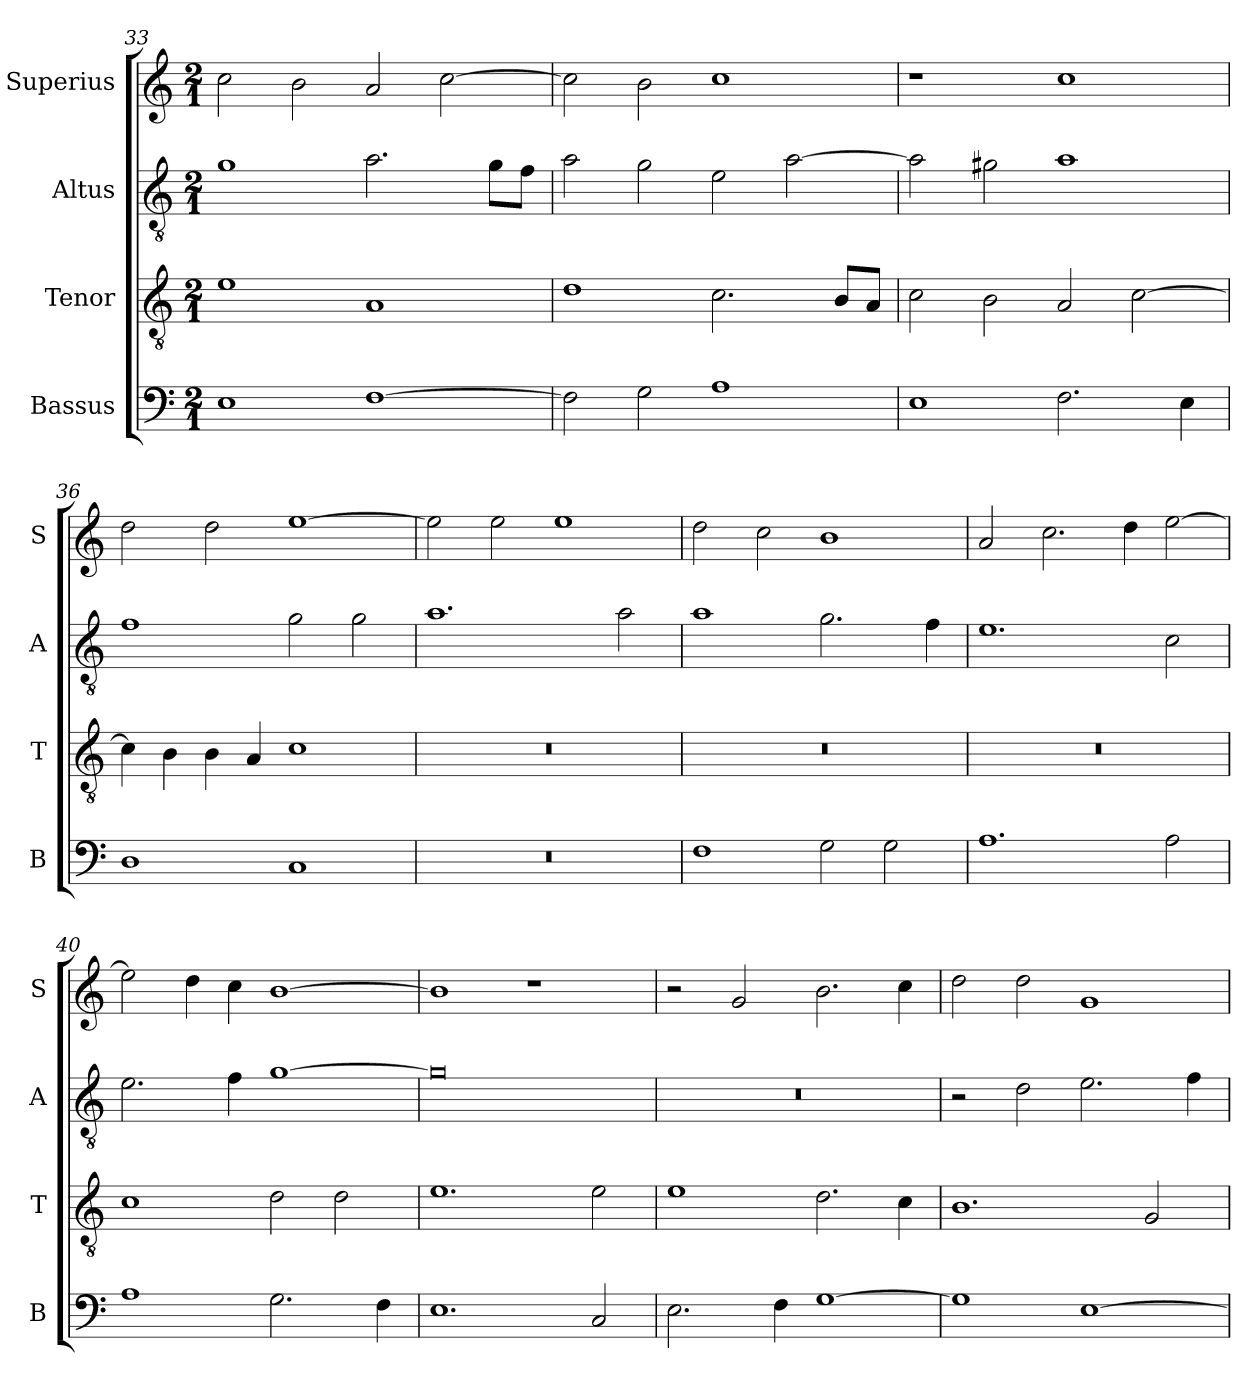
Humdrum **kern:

**kern	**kern	**kern	**kern
*part4	*part3	*part2	*part1
*staff4	*staff3	*staff2	*staff1
*I"Bassus	*I"Tenor	*I"Altus	*I"Superius
*I'B	*I'T	*I'A	*I'S
*clefF4	*clefGv2	*clefGv2	*clefG2
*k[]	*k[]	*k[]	*k[]
*C:	*C:	*C:	*C:
*M2/1	*M2/1	*M2/1	*M2/1
=33	=33	=33	=33
1E	1e	1g	2cc
.	.	.	2b
[1F	1A	2.a	2a
.	.	.	[2cc
.	.	8gL	.
.	.	8fJ	.
=34	=34	=34	=34
2F]	1d	2a	2cc]
2G	.	2g	2b
1A	2.c	2e	1cc
.	.	[2a	.
.	8BL	.	.
.	8AJ	.	.
=35	=35	=35	=35
1E	2c	2a]	1r
.	2B	2g#X	.
2.F	2A	1a	1cc
.	[2c	.	.
4E	.	.	.
=36	=36	=36	=36
1D	4c]	1f	2dd
.	4B	.	.
.	4B	.	2dd
.	4A	.	.
1C	1c	2g	[1ee
.	.	2g	.
=37	=37	=37	=37
0r	0r	1.a	2ee]
.	.	.	2ee
.	.	.	1ee
.	.	2a	.
=38	=38	=38	=38
1F	0r	1a	2dd
.	.	.	2cc
2G	.	2.g	1b
2G	.	.	.
.	.	4f	.
=39	=39	=39	=39
1.A	0r	1.e	2a
.	.	.	2.cc
.	.	.	4dd
2A	.	2c	[2ee
=40	=40	=40	=40
1A	1c	2.e	2ee]
.	.	.	4dd
.	.	4f	4cc
2.G	2d	[1g	[1b
.	2d	.	.
4F	.	.	.
=41	=41	=41	=41
1.E	1.e	0g]	1b]
.	.	.	1r
2C	2e	.	.
=42	=42	=42	=42
2.E	1e	0r	2r
.	.	.	2g
4F	.	.	.
[1G	2.d	.	2.b
.	4c	.	4cc
=43	=43	=43	=43
1G]	1.B	2r	2dd
.	.	2d	2dd
[1E	.	2.e	1g
.	2G	.	.
.	.	4f	.
=	=	=	=
*-	*-	*-	*-
